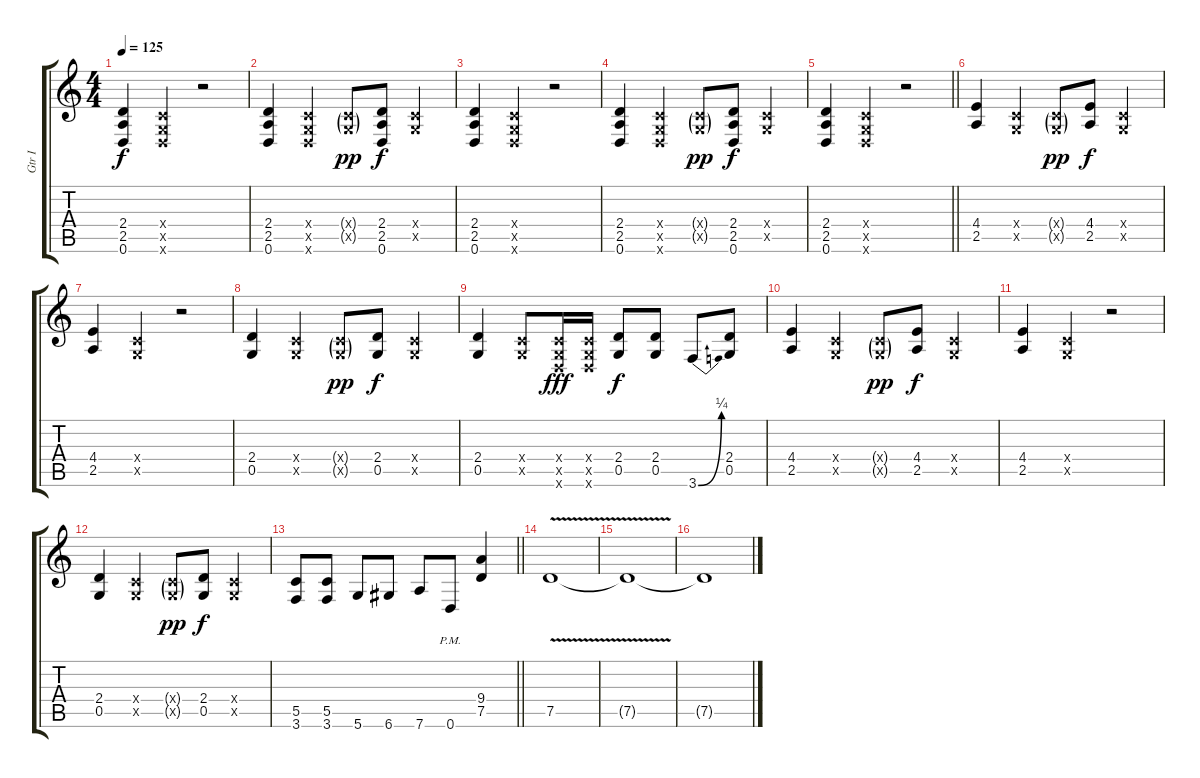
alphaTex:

\track ("Gtr I" "Gtr I") {instrument distortionguitar}
\staff {score tabs}
\tuning (D4 A3 F3 C3 G2 D2) {hide}
\ts (4 4)
\tempo 125
\clef g2
\ks c
(2.4 2.5 0.6).4{dy f} (0.4{x} 0.5{x} 0.6{x}).4 r.2 |
(2.4 2.5 0.6).4 (0.4{x} 0.5{x} 0.6{x}).4 (0.4{g x} 0.5{g x}).8{dy pp} (2.4 2.5 0.6).8{dy f} (0.4{x} 0.5{x}).4 |
(2.4 2.5 0.6).4 (0.4{x} 0.5{x} 0.6{x}).4 r.2 |
(2.4 2.5 0.6).4 (0.4{x} 0.5{x} 0.6{x}).4 (0.4{g x} 0.5{g x}).8{dy pp} (2.4 2.5 0.6).8{dy f} (0.4{x} 0.5{x}).4 |
\barLineRight lightlight
(2.4 2.5 0.6).4 (0.4{x} 0.5{x} 0.6{x}).4 r.2 |
(4.4 2.5).4 (0.4{x} 0.5{x}).4 (0.4{g x} 0.5{g x}).8{dy pp} (4.4 2.5).8{dy f} (0.4{x} 0.5{x}).4 |
(4.4 2.5).4 (0.4{x} 0.5{x}).4 r.2 |
(2.4 0.5).4 (0.4{x} 0.5{x}).4 (0.4{g x} 0.5{g x}).8{dy pp} (2.4 0.5).8{dy f} (0.4{x} 0.5{x}).4 |
(2.4 0.5).4 (0.4{x} 0.5{x}).8 (0.4{x} 0.5{x} 0.6{x}).16{dy fff} (0.4{x} 0.5{x} 0.6{x}).16 (2.4 0.5).8{dy f} (2.4 0.5).8 3.6{be (bend 0 0 60 1)}.8 (2.4 0.5).8 |
(4.4 2.5).4 (0.4{x} 0.5{x}).4 (0.4{g x} 0.5{g x}).8{dy pp} (4.4 2.5).8{dy f} (0.4{x} 0.5{x}).4 |
(4.4 2.5).4 (0.4{x} 0.5{x}).4 r.2 |
(2.4 0.5).4 (0.4{x} 0.5{x}).4 (0.4{g x} 0.5{g x}).8{dy pp} (2.4 0.5).8{dy f} (0.4{x} 0.5{x}).4 |
\barLineRight lightlight
(5.5 3.6).8 (5.5 3.6).8 5.6.8 6.6.8 7.6.8 0.6{pm}.8 (9.4 7.5).4 |
7.5{v}.1 |
7.5{t}.1 |
7.5{t}.1
